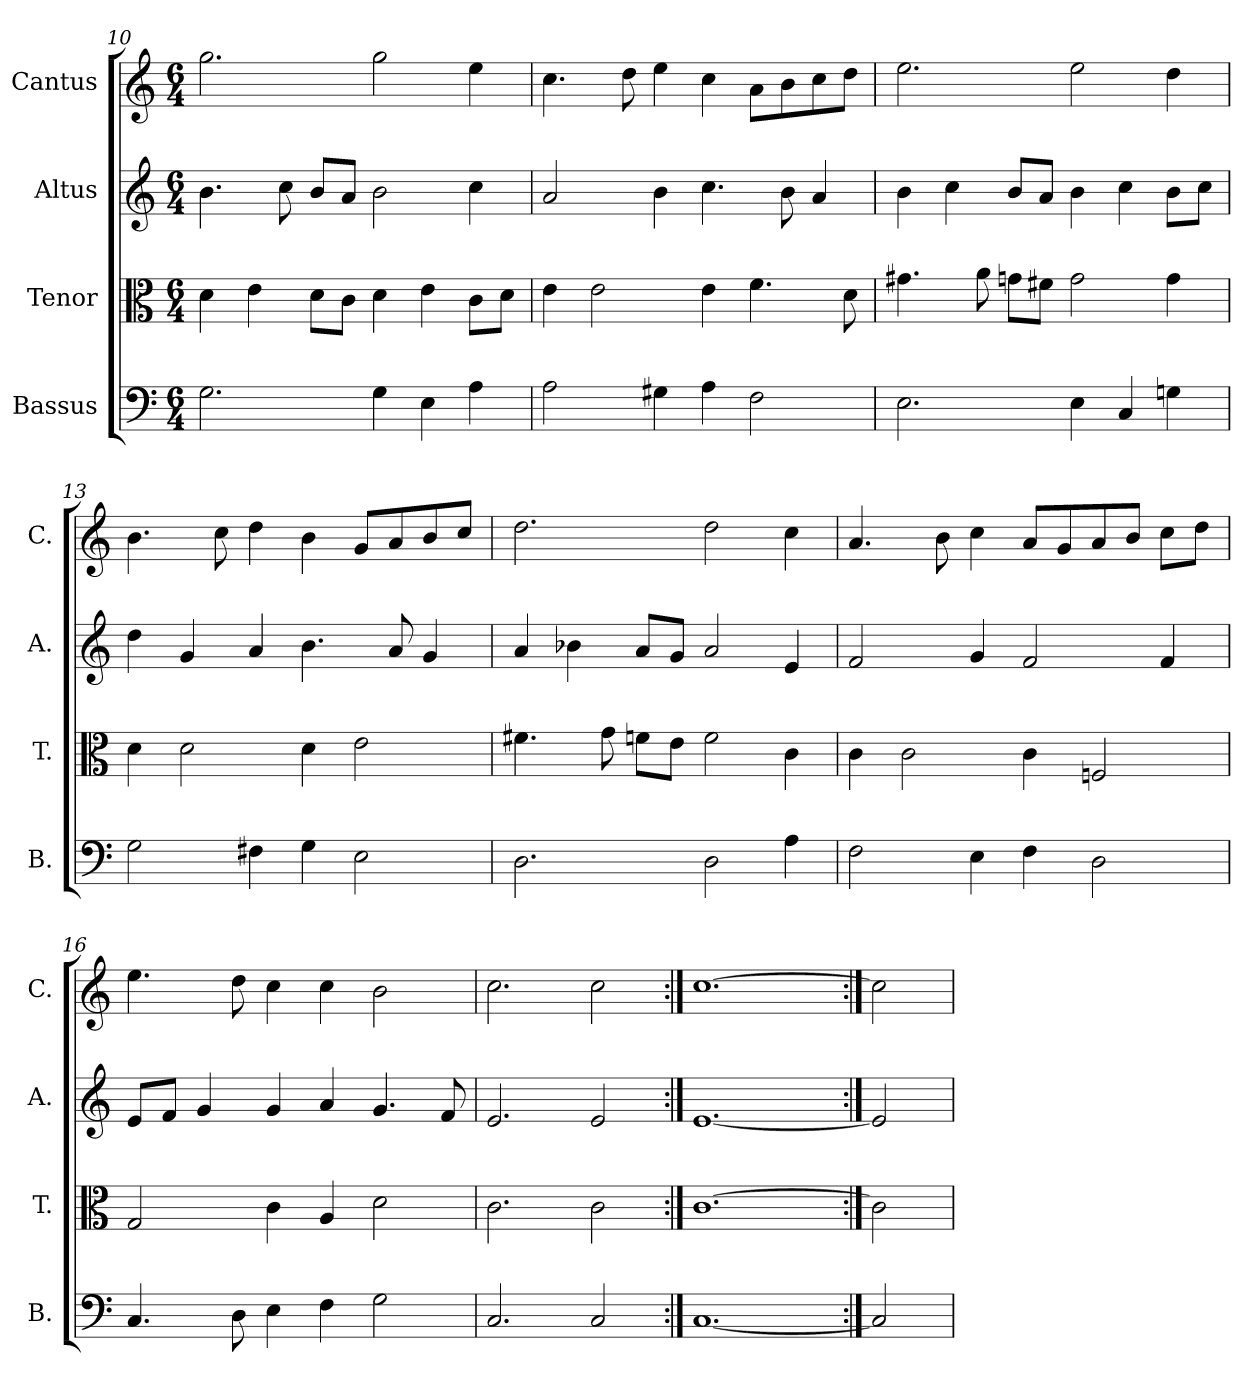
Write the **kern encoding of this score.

**kern	**kern	**kern	**kern
*part4	*part3	*part2	*part1
*staff4	*staff3	*staff2	*staff1
*I"Bassus	*I"Tenor	*I"Altus	*I"Cantus
*I'B.	*I'T.	*I'A.	*I'C.
!!LO:LB:g=z
*clefF4	*clefC3	*clefG2	*clefG2
*k[]	*k[]	*k[]	*k[]
*M6/4	*M6/4	*M6/4	*M6/4
=10	=10	=10	=10
2.G\	4d\	4.b\	2.gg\
.	4e\	.	.
.	.	8cc\	.
.	8d\L	8b/L	.
.	8c\J	8a/J	.
4G\	4d\	2b\	2gg\
4E\	4e\	.	.
4A\	8c\L	4cc\	4ee\
.	8d\J	.	.
=11	=11	=11	=11
2A\	4e\	2a/	4.cc\
.	2e\	.	.
.	.	.	8dd\
4G#X\	.	4b\	4ee\
4A\	4e\	4.cc\	4cc\
2F\	4.f\	.	8a\L
.	.	8b\	8b\
.	.	4a/	8cc\
.	8d\	.	8dd\J
=12	=12	=12	=12
2.E\	4.g#X\	4b\	2.ee\
.	.	4cc\	.
.	8a\	.	.
.	8gn\L	8b/L	.
.	8f#X\J	8a/J	.
4E\	2g\	4b\	2ee\
4C/	.	4cc\	.
4Gn\	4g\	8b\L	4dd\
.	.	8cc\J	.
=13	=13	=13	=13
2G\	4d\	4dd\	4.b\
.	2d\	4g/	.
.	.	.	8cc\
4F#X\	.	4a/	4dd\
4G\	4d\	4.b\	4b\
2E\	2e\	.	8g/L
.	.	8a/	8a/
.	.	4g/	8b/
.	.	.	8cc/J
=14	=14	=14	=14
2.D\	4.f#X\	4a/	2.dd\
.	.	4b-X\	.
.	8g\	.	.
.	8fn\L	8a/L	.
.	8e\J	8g/J	.
2D\	2f\	2a/	2dd\
4A\	4c\	4e/	4cc\
=15	=15	=15	=15
2F\	4c\	2f/	4.a/
.	2c\	.	.
.	.	.	8b\
4E\	.	4g/	4cc\
4F\	4c\	2f/	8a/L
.	.	.	8g/
2D\	2Fn/	.	8a/
.	.	.	8b/J
.	.	4f/	8cc\L
.	.	.	8dd\J
=16	=16	=16	=16
4.C/	2G/	8e/L	4.ee\
.	.	8f/J	.
.	.	4g/	.
8D\	.	.	8dd\
4E\	4c\	4g/	4cc\
4F\	4A/	4a/	4cc\
2G\	2d\	4.g/	2b\
.	.	8f/	.
=17	=17	=17	=17
2.C/	2.c\	2.e/	2.cc\
2C/	2c\	2e/	2cc\
=18:|!	=18:|!	=18:|!	=18:|!
[1.C	[1.c	[1.e	[1.cc
=19:|!	=19:|!	=19:|!	=19:|!
2C]	2c]	2e]	2cc]
=	=	=	=
*-	*-	*-	*-
